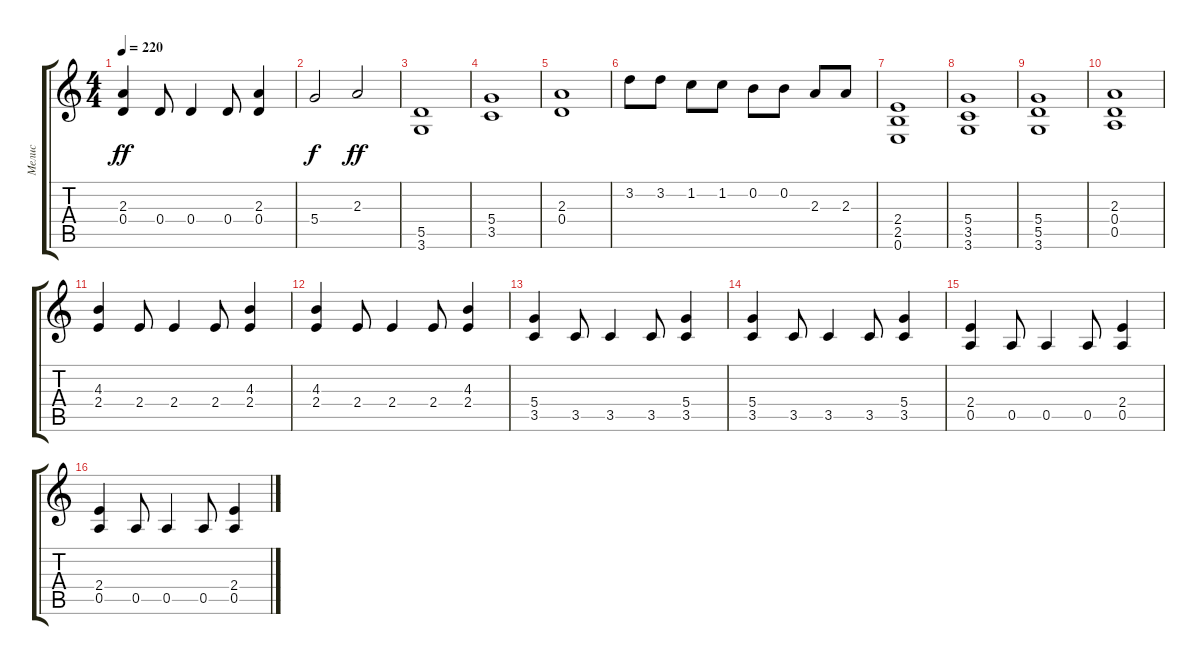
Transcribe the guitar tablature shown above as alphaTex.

\track ("Мелис" "Мелис") {instrument overdrivenguitar}
\staff {score tabs}
\tuning (E4 B3 G3 D3 A2 E2) {hide}
\ts (4 4)
\tempo 220
\clef g2
\ks c
(2.3 0.4).4{dy ff} 0.4.8 0.4.4 0.4.8 (2.3 0.4).4 |
5.4.2{dy f} 2.3.2{dy ff} |
(5.5 3.6).1 |
(5.4 3.5).1 |
(2.3 0.4).1 |
3.2.8 3.2.8 1.2.8 1.2.8 0.2.8 0.2.8 2.3.8 2.3.8 |
(2.4 2.5 0.6).1 |
(5.4 3.5 3.6).1 |
(5.4 5.5 3.6).1 |
(2.3 0.4 0.5).1 |
(4.3 2.4).4 2.4.8 2.4.4 2.4.8 (4.3 2.4).4 |
(4.3 2.4).4 2.4.8 2.4.4 2.4.8 (4.3 2.4).4 |
(5.4 3.5).4 3.5.8 3.5.4 3.5.8 (5.4 3.5).4 |
(5.4 3.5).4 3.5.8 3.5.4 3.5.8 (5.4 3.5).4 |
(2.4 0.5).4 0.5.8 0.5.4 0.5.8 (2.4 0.5).4 |
(2.4 0.5).4 0.5.8 0.5.4 0.5.8 (2.4 0.5).4
